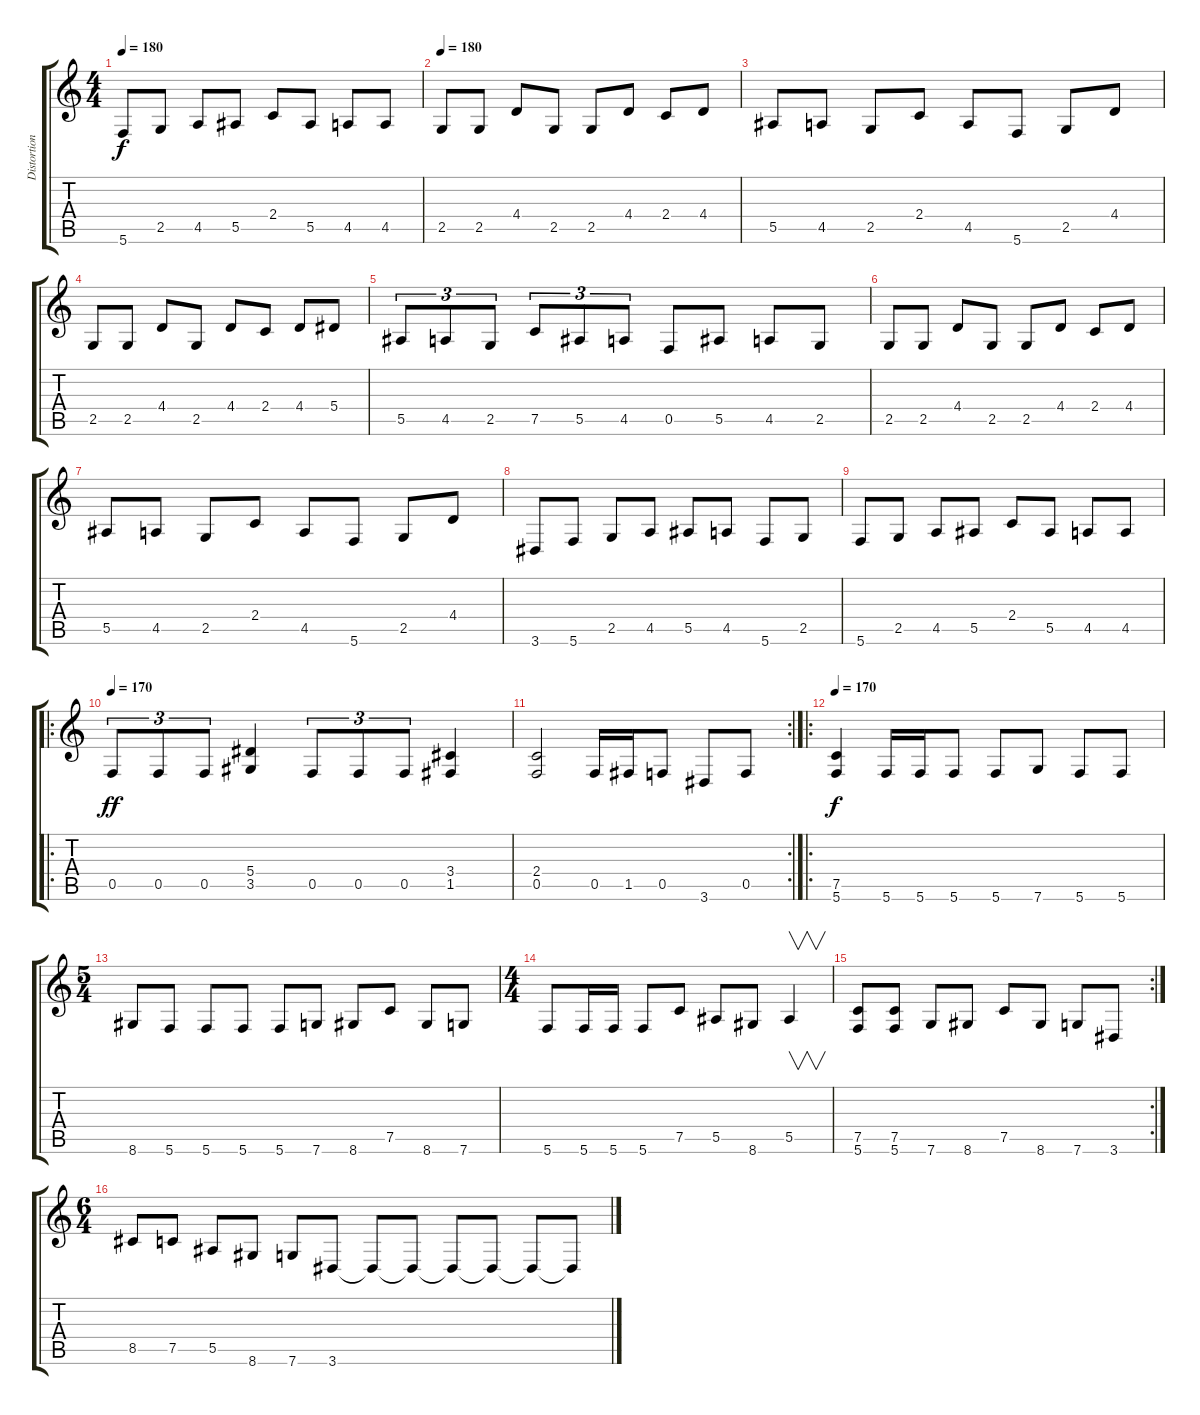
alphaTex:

\track ("Distortion Guitar " "Distortion") {instrument distortionguitar}
\staff {score tabs}
\tuning (C4 G3 Eb3 Bb2 F2 C2) {hide}
\ts (4 4)
\tempo 180
\clef g2
\ks c
5.6.8{dy f} 2.5.8 4.5.8 5.5.8 2.4.8 5.5.8 4.5.8 4.5.8 |
\tempo 180
2.5.8 2.5.8 4.4.8 2.5.8 2.5.8 4.4.8 2.4.8 4.4.8 |
5.5.8 4.5.8 2.5.8 2.4.8 4.5.8 5.6.8 2.5.8 4.4.8 |
2.5.8 2.5.8 4.4.8 2.5.8 4.4.8 2.4.8 4.4.8 5.4.8 |
5.5.8{tu (3 2)} 4.5.8{tu (3 2)} 2.5.8{tu (3 2)} 7.5.8{tu (3 2)} 5.5.8{tu (3 2)} 4.5.8{tu (3 2)} 0.5.8 5.5.8 4.5.8 2.5.8 |
2.5.8 2.5.8 4.4.8 2.5.8 2.5.8 4.4.8 2.4.8 4.4.8 |
5.5.8 4.5.8 2.5.8 2.4.8 4.5.8 5.6.8 2.5.8 4.4.8 |
3.6.8 5.6.8 2.5.8 4.5.8 5.5.8 4.5.8 5.6.8 2.5.8 |
5.6.8 2.5.8 4.5.8 5.5.8 2.4.8 5.5.8 4.5.8 4.5.8 |
\ro
\tempo 170
0.5.8{tu (3 2) dy ff} 0.5.8{tu (3 2)} 0.5.8{tu (3 2)} (5.4 3.5).4 0.5.8{tu (3 2)} 0.5.8{tu (3 2)} 0.5.8{tu (3 2)} (3.4 1.5).4 |
\rc 2
(2.4 0.5).2 0.5.16 1.5.16 0.5.8 3.6.8 0.5.8 |
\ro
\tempo 170
(7.5 5.6).4{dy f volume 13 balance 4} 5.6.16 5.6.16 5.6.8 5.6.8 7.6.8 5.6.8 5.6.8 |
\ts (5 4)
8.6.8 5.6.8 5.6.8 5.6.8 5.6.8 7.6.8 8.6.8 7.5.8 8.6.8 7.6.8 |
\ts (4 4)
5.6.8 5.6.16 5.6.16 5.6.8 7.5.8 5.5.8 8.6.8 5.5.4{v} |
\rc 2
(7.5 5.6).8 (7.5 5.6).8 7.6.8 8.6.8 7.5.8 8.6.8 7.6.8 3.6.8 |
\ts (6 4)
8.5.8 7.5.8 5.5.8 8.6.8 7.6.8 3.6.8 3.6{t}.8 3.6{t}.8 3.6{t}.8 3.6{t}.8 3.6{t}.8 3.6{t}.8
